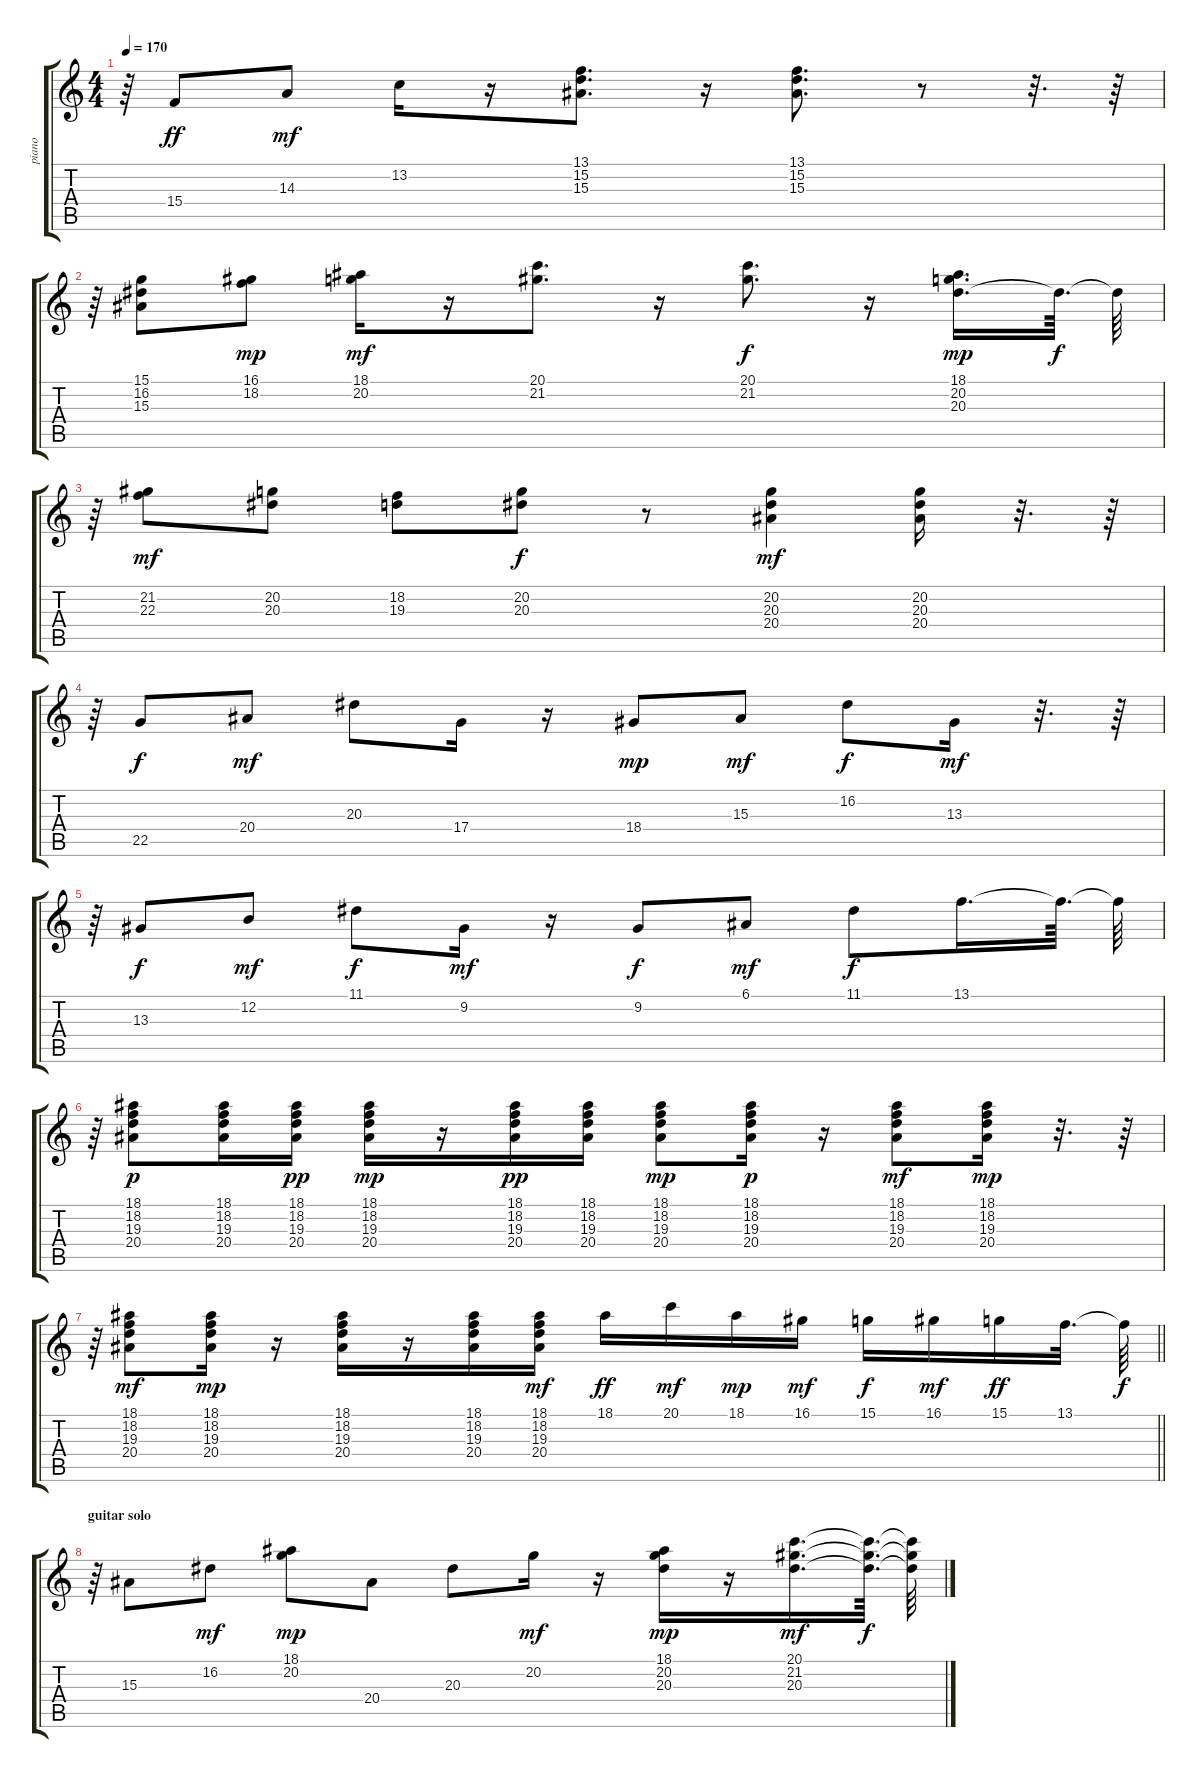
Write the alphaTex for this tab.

\track ("piano" "piano") {instrument acousticgrandpiano}
\staff {score tabs}
\tuning (E4 B3 G3 D3 A2 E2) {hide}
\ts (4 4)
\tempo 170
\clef g2
\ks c
r.64{dy f} 15.4.8{dy ff} 14.3.8{dy mf} 13.2.16 r.16 (13.1 15.2 15.3).8{d} r.16 (13.1 15.2 15.3).8{d} r.8 r.32{d} r.64 |
r.64 (15.1 16.2 15.3).8 (16.1 18.2).8{dy mp} (18.1 20.2).16{dy mf} r.16 (20.1 21.2).8{d} r.16 (20.1 21.2).8{d dy f} r.16 (18.1 20.2 20.3).16{d dy mp} 20.3{t}.64{d dy f} 20.3{t}.64 |
r.64 (21.2 22.3).8{dy mf} (20.2 20.3).8 (18.2 19.3).8 (20.2 20.3).8{dy f} r.8 (20.2 20.3 20.4).4{dy mf} (20.2 20.3 20.4).16 r.32{d} r.64 |
r.64 22.5.8{dy f} 20.4.8{dy mf} 20.3.8 17.4.16 r.16 18.4.8{dy mp} 15.3.8{dy mf} 16.2.8{dy f} 13.3.16{dy mf} r.32{d} r.64 |
r.64 13.3.8{dy f} 12.2.8{dy mf} 11.1.8{dy f} 9.2.16{dy mf} r.16 9.2.8{dy f} 6.1.8{dy mf} 11.1.8{dy f} 13.1.16{d} 13.1{t}.64{d} 13.1{t}.64 |
r.64 (18.1 18.2 19.3 20.4).8{dy p} (18.1 18.2 19.3 20.4).16 (18.1 18.2 19.3 20.4).16{dy pp} (18.1 18.2 19.3 20.4).16{dy mp} r.16 (18.1 18.2 19.3 20.4).16{dy pp} (18.1 18.2 19.3 20.4).16 (18.1 18.2 19.3 20.4).8{dy mp} (18.1 18.2 19.3 20.4).16{dy p} r.16 (18.1 18.2 19.3 20.4).8{dy mf} (18.1 18.2 19.3 20.4).16{dy mp} r.32{d} r.64 |
\barLineRight lightlight
r.64 (18.1 18.2 19.3 20.4).8{dy mf} (18.1 18.2 19.3 20.4).16{dy mp} r.16 (18.1 18.2 19.3 20.4).16 r.16 (18.1 18.2 19.3 20.4).16 (18.1 18.2 19.3 20.4).16{dy mf} 18.1.16{dy ff} 20.1.16{dy mf} 18.1.16{dy mp} 16.1.16{dy mf} 15.1.16{dy f} 16.1.16{dy mf} 15.1.16{dy ff} 13.1.32{d} 13.1{t}.64{dy f} |
\section ("" "guitar solo")
r.64 15.3.8 16.2.8{dy mf} (18.1 20.2).8{dy mp} 20.4.8 20.3.8 20.2.16{dy mf} r.16 (18.1 20.2 20.3).16{dy mp} r.16 (20.1 21.2 20.3).16{d dy mf} (20.1{t} 21.2{t} 20.3{t}).64{d dy f} (20.1{t} 21.2{t} 20.3{t}).64
